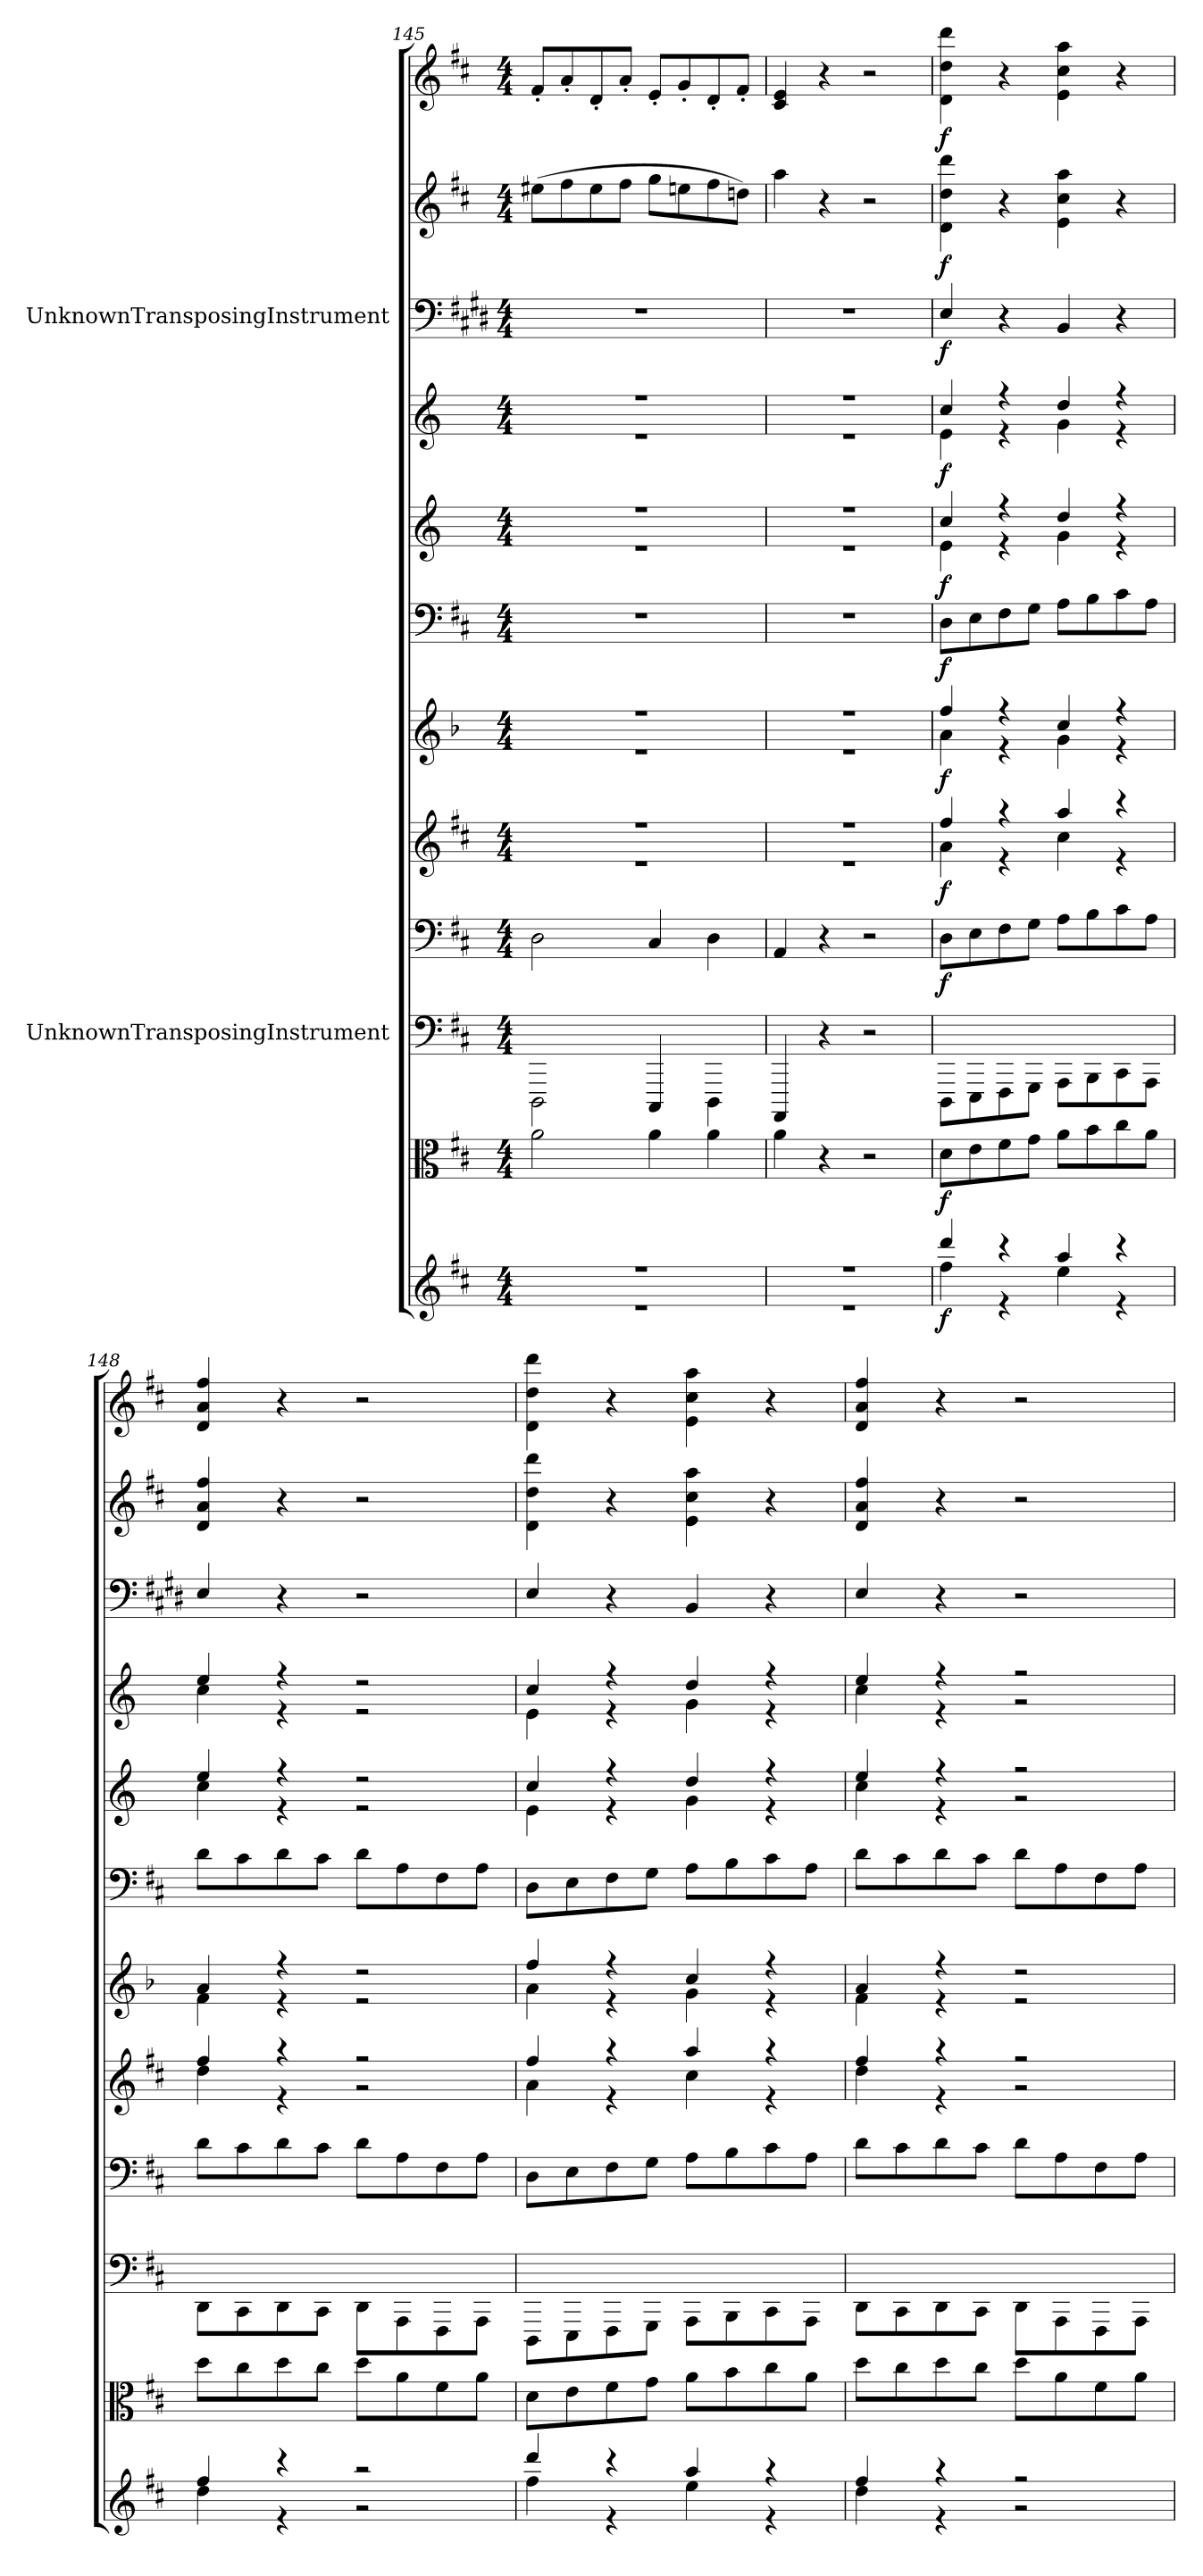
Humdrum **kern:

**kern	**dynam	**kern	**dynam	**kern	**kern	**dynam	**kern	**dynam	**kern	**dynam	**kern	**dynam	**kern	**dynam	**kern	**dynam	**kern	**dynam	**kern	**dynam	**kern	**dynam
*part12	*part12	*part11	*part11	*part10	*part9	*part9	*part8	*part8	*part7	*part7	*part6	*part6	*part5	*part5	*part4	*part4	*part3	*part3	*part2	*part2	*part1	*part1
*staff12	*staff12	*staff11	*staff11	*staff10	*staff9	*staff9	*staff8	*staff8	*staff7	*staff7	*staff6	*staff6	*staff5	*staff5	*staff4	*staff4	*staff3	*staff3	*staff2	*staff2	*staff1	*staff1
*	*	*	*	*I"UnknownTransposingInstrument	*	*	*	*	*	*	*	*	*	*	*	*	*I"UnknownTransposingInstrument	*	*	*	*	*
*clefG2	*	*clefC3	*	*clefF4	*clefF4	*	*clefG2	*	*clefG2	*	*clefF4	*	*clefG2	*	*clefG2	*	*clefF4	*	*clefG2	*	*clefG2	*
*	*	*	*	*ITrd-7c-12	*	*	*	*	*	*	*	*	*	*	*	*	*ITrd1c2	*	*	*	*	*
*k[f#c#]	*	*k[f#c#]	*	*k[f#c#]	*k[f#c#]	*	*k[f#c#]	*	*k[b-]	*	*k[f#c#]	*	*k[]	*	*k[]	*	*k[f#c#]	*	*k[f#c#]	*	*k[f#c#]	*
*D:	*	*D:	*	*	*D:	*	*D:	*	*	*	*D:	*	*	*	*	*	*	*	*D:	*	*D:	*
*M4/4	*	*M4/4	*	*M4/4	*M4/4	*	*M4/4	*	*M4/4	*	*M4/4	*	*M4/4	*	*M4/4	*	*M4/4	*	*M4/4	*	*M4/4	*
=145	=145	=145	=145	=145	=145	=145	=145	=145	=145	=145	=145	=145	=145	=145	=145	=145	=145	=145	=145	=145	=145	=145
*^	*	*	*	*	*	*	*^	*	*^	*	*	*	*^	*	*^	*	*	*	*	*	*	*
1r	1r	.	2a\	.	2DD\	2D\	.	1r	1r	.	1r	1r	.	1r	.	1r	1r	.	1r	1r	.	1r	.	(8ee#X\L	.	8f#'/L	.
.	.	.	.	.	.	.	.	.	.	.	.	.	.	.	.	.	.	.	.	.	.	.	.	8ff#\	.	8a'/	.
.	.	.	.	.	.	.	.	.	.	.	.	.	.	.	.	.	.	.	.	.	.	.	.	8ee#\	.	8d'/	.
.	.	.	.	.	.	.	.	.	.	.	.	.	.	.	.	.	.	.	.	.	.	.	.	8ff#\J	.	8a'/J	.
.	.	.	4a\	.	4CC#/	4C#/	.	.	.	.	.	.	.	.	.	.	.	.	.	.	.	.	.	8gg\L	.	8e'/L	.
.	.	.	.	.	.	.	.	.	.	.	.	.	.	.	.	.	.	.	.	.	.	.	.	8een\	.	8g'/	.
.	.	.	4a\	.	4DD\	4D\	.	.	.	.	.	.	.	.	.	.	.	.	.	.	.	.	.	8ff#\	.	8d'/	.
.	.	.	.	.	.	.	.	.	.	.	.	.	.	.	.	.	.	.	.	.	.	.	.	8ddn\J)	.	8f#'/J	.
=146	=146	=146	=146	=146	=146	=146	=146	=146	=146	=146	=146	=146	=146	=146	=146	=146	=146	=146	=146	=146	=146	=146	=146	=146	=146	=146	=146
1r	1r	.	4a\	.	4AAA/	4AA/	.	1r	1r	.	1r	1r	.	1r	.	1r	1r	.	1r	1r	.	1r	.	4aa\	.	4c#/ 4e/	.
.	.	.	4r	.	4r	4r	.	.	.	.	.	.	.	.	.	.	.	.	.	.	.	.	.	4r	.	4r	.
.	.	.	2r	.	2r	2r	.	.	.	.	.	.	.	.	.	.	.	.	.	.	.	.	.	2r	.	2r	.
=147	=147	=147	=147	=147	=147	=147	=147	=147	=147	=147	=147	=147	=147	=147	=147	=147	=147	=147	=147	=147	=147	=147	=147	=147	=147	=147	=147
4ddd/	4ff#\	f	8d\L	f	8DD\L	8D\L	f	4ff#/	4a\	f	4ff/	4a\	f	8D\L	f	4cc/	4e\	f	4cc/	4e\	f	4D/	f	4d\ 4dd\ 4ddd\	f	4d\ 4dd\ 4ddd\	f
.	.	.	8e\	.	8EE\	8E\	.	.	.	.	.	.	.	8E\	.	.	.	.	.	.	.	.	.	.	.	.	.
4r	4r	.	8f#\	.	8FF#\	8F#\	.	4r	4r	.	4r	4r	.	8F#\	.	4r	4r	.	4r	4r	.	4r	.	4r	.	4r	.
.	.	.	8g\J	.	8GG\J	8G\J	.	.	.	.	.	.	.	8G\J	.	.	.	.	.	.	.	.	.	.	.	.	.
4aa/	4ee\	.	8a\L	.	8AA\L	8A\L	.	4aa/	4cc#\	.	4cc/	4g\	.	8A\L	.	4dd/	4g\	.	4dd/	4g\	.	4AA/	.	4e\ 4cc#\ 4aa\	.	4e\ 4cc#\ 4aa\	.
.	.	.	8b\	.	8BB\	8B\	.	.	.	.	.	.	.	8B\	.	.	.	.	.	.	.	.	.	.	.	.	.
4r	4r	.	8cc#\	.	8C#\	8c#\	.	4r	4r	.	4r	4r	.	8c#\	.	4r	4r	.	4r	4r	.	4r	.	4r	.	4r	.
.	.	.	8a\J	.	8AA\J	8A\J	.	.	.	.	.	.	.	8A\J	.	.	.	.	.	.	.	.	.	.	.	.	.
=148	=148	=148	=148	=148	=148	=148	=148	=148	=148	=148	=148	=148	=148	=148	=148	=148	=148	=148	=148	=148	=148	=148	=148	=148	=148	=148	=148
4ff#/	4dd\	.	8dd\L	.	8D\L	8d\L	.	4ff#/	4dd\	.	4a/	4f\	.	8d\L	.	4ee/	4cc\	.	4ee/	4cc\	.	4D/	.	4d/ 4a/ 4ff#/	.	4d/ 4a/ 4ff#/	.
.	.	.	8cc#\	.	8C#\	8c#\	.	.	.	.	.	.	.	8c#\	.	.	.	.	.	.	.	.	.	.	.	.	.
4r	4r	.	8dd\	.	8D\	8d\	.	4r	4r	.	4r	4r	.	8d\	.	4r	4r	.	4r	4r	.	4r	.	4r	.	4r	.
.	.	.	8cc#\J	.	8C#\J	8c#\J	.	.	.	.	.	.	.	8c#\J	.	.	.	.	.	.	.	.	.	.	.	.	.
2r	2r	.	8dd\L	.	8D\L	8d\L	.	2r	2r	.	2r	2r	.	8d\L	.	2r	2r	.	2r	2r	.	2r	.	2r	.	2r	.
.	.	.	8a\	.	8AA\	8A\	.	.	.	.	.	.	.	8A\	.	.	.	.	.	.	.	.	.	.	.	.	.
.	.	.	8f#\	.	8FF#\	8F#\	.	.	.	.	.	.	.	8F#\	.	.	.	.	.	.	.	.	.	.	.	.	.
.	.	.	8a\J	.	8AA\J	8A\J	.	.	.	.	.	.	.	8A\J	.	.	.	.	.	.	.	.	.	.	.	.	.
=149	=149	=149	=149	=149	=149	=149	=149	=149	=149	=149	=149	=149	=149	=149	=149	=149	=149	=149	=149	=149	=149	=149	=149	=149	=149	=149	=149
4ddd/	4ff#\	.	8d\L	.	8DD\L	8D\L	.	4ff#/	4a\	.	4ff/	4a\	.	8D\L	.	4cc/	4e\	.	4cc/	4e\	.	4D/	.	4d\ 4dd\ 4ddd\	.	4d\ 4dd\ 4ddd\	.
.	.	.	8e\	.	8EE\	8E\	.	.	.	.	.	.	.	8E\	.	.	.	.	.	.	.	.	.	.	.	.	.
4r	4r	.	8f#\	.	8FF#\	8F#\	.	4r	4r	.	4r	4r	.	8F#\	.	4r	4r	.	4r	4r	.	4r	.	4r	.	4r	.
.	.	.	8g\J	.	8GG\J	8G\J	.	.	.	.	.	.	.	8G\J	.	.	.	.	.	.	.	.	.	.	.	.	.
4aa/	4ee\	.	8a\L	.	8AA\L	8A\L	.	4aa/	4cc#\	.	4cc/	4g\	.	8A\L	.	4dd/	4g\	.	4dd/	4g\	.	4AA/	.	4e\ 4cc#\ 4aa\	.	4e\ 4cc#\ 4aa\	.
.	.	.	8b\	.	8BB\	8B\	.	.	.	.	.	.	.	8B\	.	.	.	.	.	.	.	.	.	.	.	.	.
4r	4r	.	8cc#\	.	8C#\	8c#\	.	4r	4r	.	4r	4r	.	8c#\	.	4r	4r	.	4r	4r	.	4r	.	4r	.	4r	.
.	.	.	8a\J	.	8AA\J	8A\J	.	.	.	.	.	.	.	8A\J	.	.	.	.	.	.	.	.	.	.	.	.	.
=150	=150	=150	=150	=150	=150	=150	=150	=150	=150	=150	=150	=150	=150	=150	=150	=150	=150	=150	=150	=150	=150	=150	=150	=150	=150	=150	=150
4ff#/	4dd\	.	8dd\L	.	8D\L	8d\L	.	4ff#/	4dd\	.	4a/	4f\	.	8d\L	.	4ee/	4cc\	.	4ee/	4cc\	.	4D/	.	4d/ 4a/ 4ff#/	.	4d/ 4a/ 4ff#/	.
.	.	.	8cc#\	.	8C#\	8c#\	.	.	.	.	.	.	.	8c#\	.	.	.	.	.	.	.	.	.	.	.	.	.
4r	4r	.	8dd\	.	8D\	8d\	.	4r	4r	.	4r	4r	.	8d\	.	4r	4r	.	4r	4r	.	4r	.	4r	.	4r	.
.	.	.	8cc#\J	.	8C#\J	8c#\J	.	.	.	.	.	.	.	8c#\J	.	.	.	.	.	.	.	.	.	.	.	.	.
2r	2r	.	8dd\L	.	8D\L	8d\L	.	2r	2r	.	2r	2r	.	8d\L	.	2r	2r	.	2r	2r	.	2r	.	2r	.	2r	.
.	.	.	8a\	.	8AA\	8A\	.	.	.	.	.	.	.	8A\	.	.	.	.	.	.	.	.	.	.	.	.	.
.	.	.	8f#\	.	8FF#\	8F#\	.	.	.	.	.	.	.	8F#\	.	.	.	.	.	.	.	.	.	.	.	.	.
.	.	.	8a\J	.	8AA\J	8A\J	.	.	.	.	.	.	.	8A\J	.	.	.	.	.	.	.	.	.	.	.	.	.
*	*	*	*	*	*	*	*	*v	*v	*	*	*	*	*	*	*v	*v	*	*v	*v	*	*	*	*	*	*	*
*v	*v	*	*	*	*	*	*	*	*	*v	*v	*	*	*	*	*	*	*	*	*	*	*	*	*
=	=	=	=	=	=	=	=	=	=	=	=	=	=	=	=	=	=	=	=	=	=	=
*-	*-	*-	*-	*-	*-	*-	*-	*-	*-	*-	*-	*-	*-	*-	*-	*-	*-	*-	*-	*-	*-	*-
